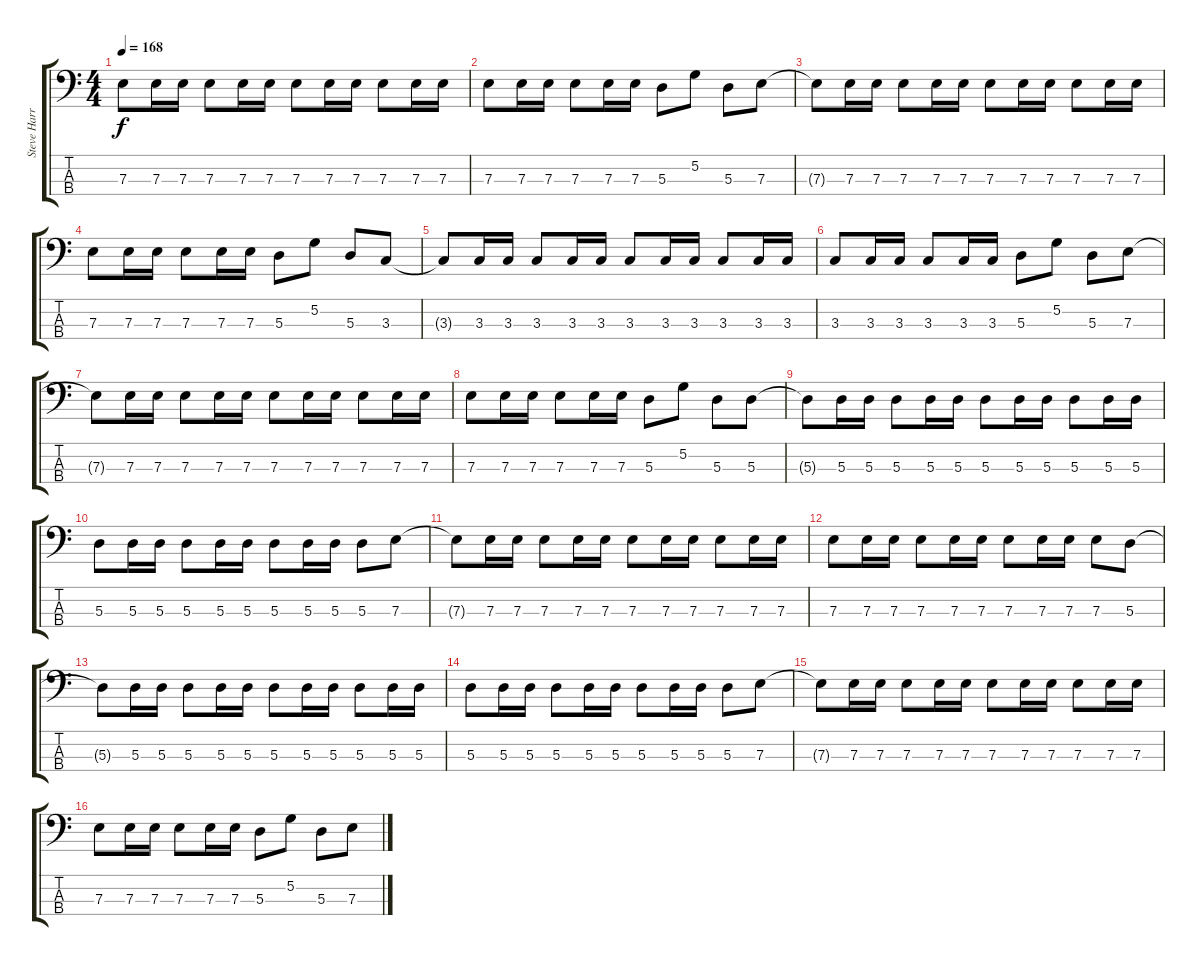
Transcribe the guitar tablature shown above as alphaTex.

\track ("Steve Harris" "Steve Harr") {instrument electricbassfinger}
\staff {score tabs}
\tuning (G2 D2 A1 E1) {hide}
\ts (4 4)
\tempo 168
\clef f4
\ks c
7.3{t}.8{dy f} 7.3.16 7.3.16 7.3.8 7.3.16 7.3.16 7.3.8 7.3.16 7.3.16 7.3.8 7.3.16 7.3.16 |
7.3.8 7.3.16 7.3.16 7.3.8 7.3.16 7.3.16 5.3.8 5.2.8 5.3.8 7.3.8 |
7.3{t}.8 7.3.16 7.3.16 7.3.8 7.3.16 7.3.16 7.3.8 7.3.16 7.3.16 7.3.8 7.3.16 7.3.16 |
7.3.8 7.3.16 7.3.16 7.3.8 7.3.16 7.3.16 5.3.8 5.2.8 5.3.8 3.3.8 |
3.3{t}.8 3.3.16 3.3.16 3.3.8 3.3.16 3.3.16 3.3.8 3.3.16 3.3.16 3.3.8 3.3.16 3.3.16 |
3.3.8 3.3.16 3.3.16 3.3.8 3.3.16 3.3.16 5.3.8 5.2.8 5.3.8 7.3.8 |
7.3{t}.8 7.3.16 7.3.16 7.3.8 7.3.16 7.3.16 7.3.8 7.3.16 7.3.16 7.3.8 7.3.16 7.3.16 |
7.3.8 7.3.16 7.3.16 7.3.8 7.3.16 7.3.16 5.3.8 5.2.8 5.3.8 5.3.8 |
5.3{t}.8 5.3.16 5.3.16 5.3.8 5.3.16 5.3.16 5.3.8 5.3.16 5.3.16 5.3.8 5.3.16 5.3.16 |
5.3.8 5.3.16 5.3.16 5.3.8 5.3.16 5.3.16 5.3.8 5.3.16 5.3.16 5.3.8 7.3.8 |
7.3{t}.8 7.3.16 7.3.16 7.3.8 7.3.16 7.3.16 7.3.8 7.3.16 7.3.16 7.3.8 7.3.16 7.3.16 |
7.3.8 7.3.16 7.3.16 7.3.8 7.3.16 7.3.16 7.3.8 7.3.16 7.3.16 7.3.8 5.3.8 |
5.3{t}.8 5.3.16 5.3.16 5.3.8 5.3.16 5.3.16 5.3.8 5.3.16 5.3.16 5.3.8 5.3.16 5.3.16 |
5.3.8 5.3.16 5.3.16 5.3.8 5.3.16 5.3.16 5.3.8 5.3.16 5.3.16 5.3.8 7.3.8 |
7.3{t}.8 7.3.16 7.3.16 7.3.8 7.3.16 7.3.16 7.3.8 7.3.16 7.3.16 7.3.8 7.3.16 7.3.16 |
7.3.8 7.3.16 7.3.16 7.3.8 7.3.16 7.3.16 5.3.8 5.2.8 5.3.8 7.3.8
